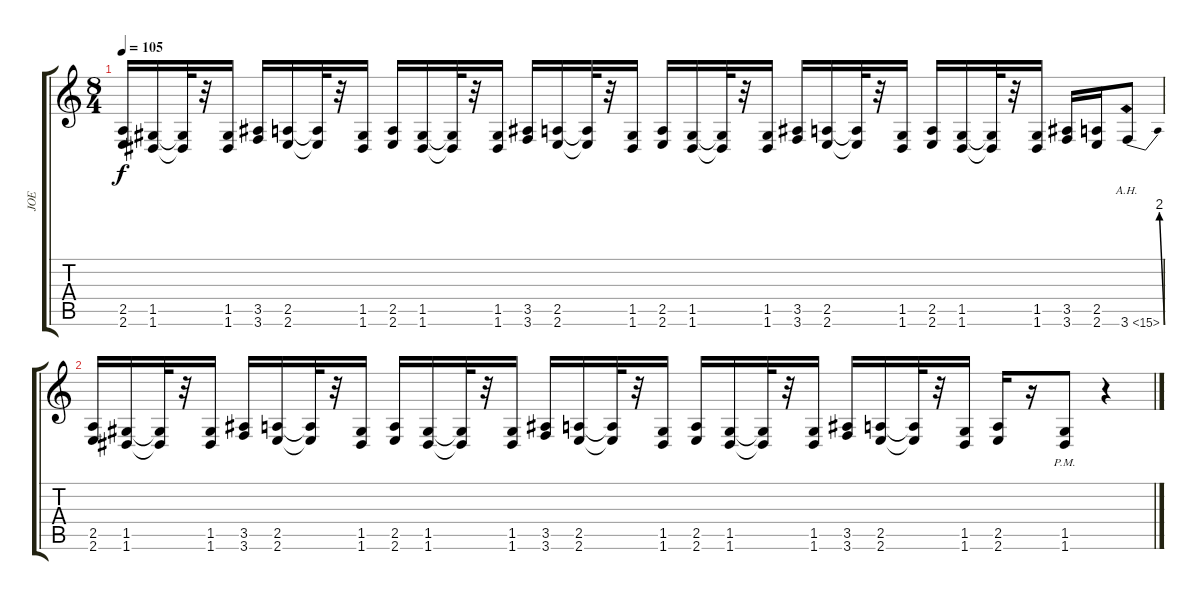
\track ("JOE" "JOE") {instrument overdrivenguitar}
\staff {score tabs}
\tuning (D4 A3 F3 C3 G2 D2) {hide}
\ts (8 4)
\section ("" "")
\tempo 105
\clef g2
\ks c
(2.5 2.6).16{dy f} (1.5 1.6).16 (1.5{t} 1.6{t}).32 r.32 (1.5 1.6).16 (3.5 3.6).16 (2.5 2.6).16 (2.5{t} 2.6{t}).32 r.32 (1.5 1.6).16 (2.5 2.6).16 (1.5 1.6).16 (1.5{t} 1.6{t}).32 r.32 (1.5 1.6).16 (3.5 3.6).16 (2.5 2.6).16 (2.5{t} 2.6{t}).32 r.32 (1.5 1.6).16 (2.5 2.6).16 (1.5 1.6).16 (1.5{t} 1.6{t}).32 r.32 (1.5 1.6).16 (3.5 3.6).16 (2.5 2.6).16 (2.5{t} 2.6{t}).32 r.32 (1.5 1.6).16 (2.5 2.6).16 (1.5 1.6).16 (1.5{t} 1.6{t}).32 r.32 (1.5 1.6).16 (3.5 3.6).16 (2.5 2.6).16 3.6{be (bend 0 0 60 8) ah 12}.8 |
(2.5 2.6).16 (1.5 1.6).16 (1.5{t} 1.6{t}).32 r.32 (1.5 1.6).16 (3.5 3.6).16 (2.5 2.6).16 (2.5{t} 2.6{t}).32 r.32 (1.5 1.6).16 (2.5 2.6).16 (1.5 1.6).16 (1.5{t} 1.6{t}).32 r.32 (1.5 1.6).16 (3.5 3.6).16 (2.5 2.6).16 (2.5{t} 2.6{t}).32 r.32 (1.5 1.6).16 (2.5 2.6).16 (1.5 1.6).16 (1.5{t} 1.6{t}).32 r.32 (1.5 1.6).16 (3.5 3.6).16 (2.5 2.6).16 (2.5{t} 2.6{t}).32 r.32 (1.5 1.6).16 (2.5 2.6).16 r.16 (1.5{pm} 1.6{pm}).8 r.4
